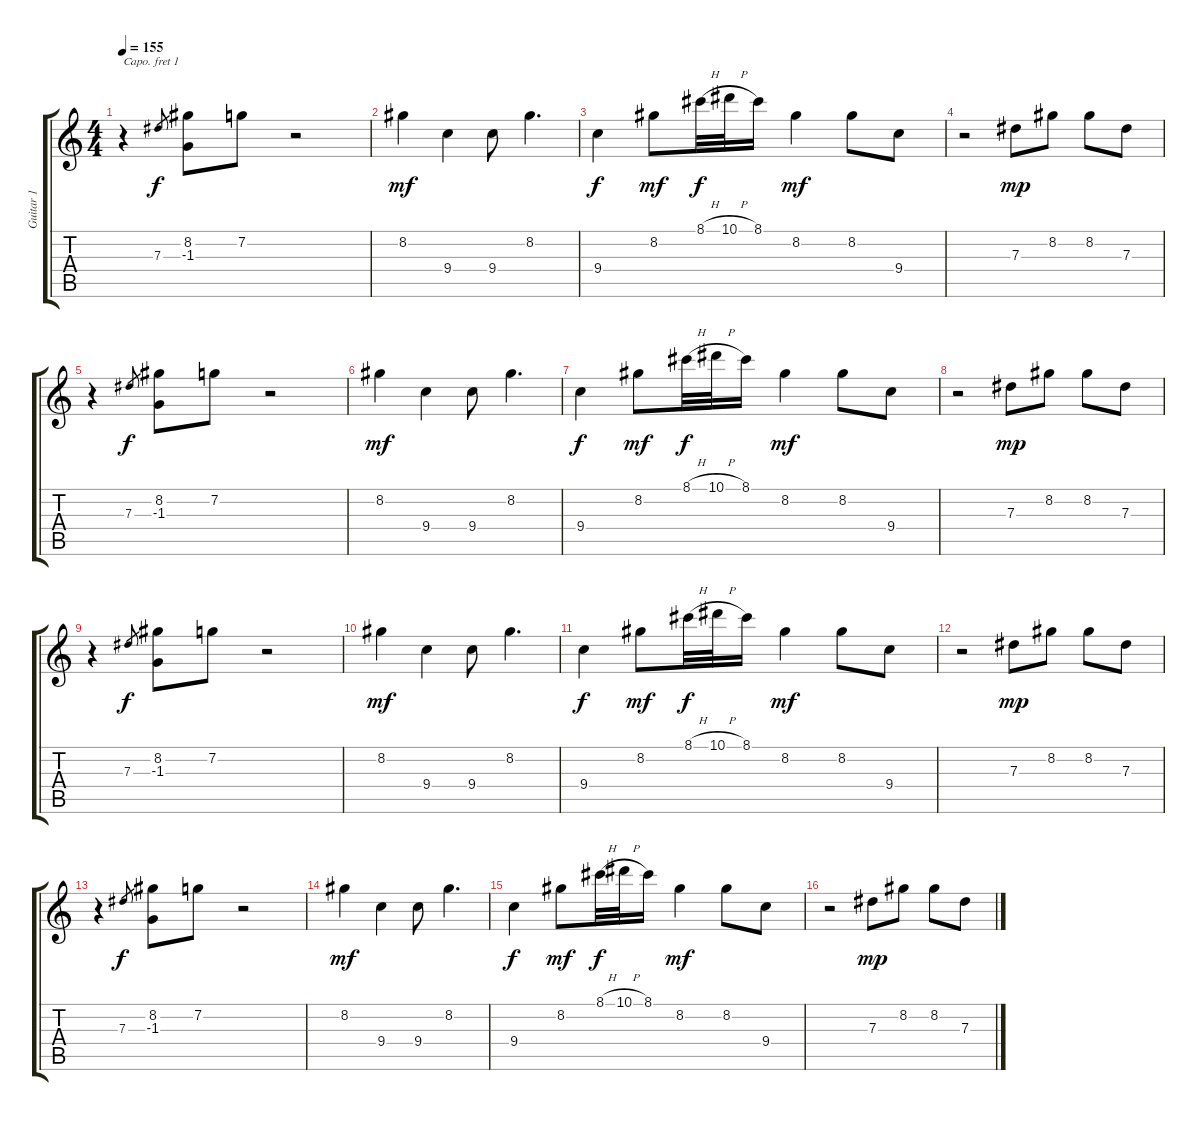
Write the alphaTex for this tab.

\track ("Guitar 1" "Guitar 1") {instrument acousticguitarnylon}
\staff {score tabs}
\capo 1
\tuning (E4 B3 G3 D3 A2 E2) {hide}
\ts (4 4)
\tempo 155
\clef g2
\ks c
r.4{dy mp} 7.3.8{gr dy f} (8.2 -1.3).8 7.2.8 r.2 |
8.2.4{dy mf} 9.4.4 9.4.8 8.2.4{d} |
9.4.4{dy f} 8.2.8{dy mf} 8.1{h}.32{dy f} 10.1{h}.32 8.1.16 8.2.4{dy mf} 8.2.8 9.4.8 |
r.2 7.3.8{dy mp} 8.2.8 8.2.8 7.3.8 |
r.4 7.3.8{gr dy f} (8.2 -1.3).8 7.2.8 r.2 |
8.2.4{dy mf} 9.4.4 9.4.8 8.2.4{d} |
9.4.4{dy f} 8.2.8{dy mf} 8.1{h}.32{dy f} 10.1{h}.32 8.1.16 8.2.4{dy mf} 8.2.8 9.4.8 |
r.2 7.3.8{dy mp} 8.2.8 8.2.8 7.3.8 |
r.4 7.3.8{gr dy f} (8.2 -1.3).8 7.2.8 r.2 |
8.2.4{dy mf} 9.4.4 9.4.8 8.2.4{d} |
9.4.4{dy f} 8.2.8{dy mf} 8.1{h}.32{dy f} 10.1{h}.32 8.1.16 8.2.4{dy mf} 8.2.8 9.4.8 |
r.2 7.3.8{dy mp} 8.2.8 8.2.8 7.3.8 |
r.4 7.3.8{gr dy f} (8.2 -1.3).8 7.2.8 r.2 |
8.2.4{dy mf} 9.4.4 9.4.8 8.2.4{d} |
9.4.4{dy f} 8.2.8{dy mf} 8.1{h}.32{dy f} 10.1{h}.32 8.1.16 8.2.4{dy mf} 8.2.8 9.4.8 |
r.2 7.3.8{dy mp} 8.2.8 8.2.8 7.3.8
